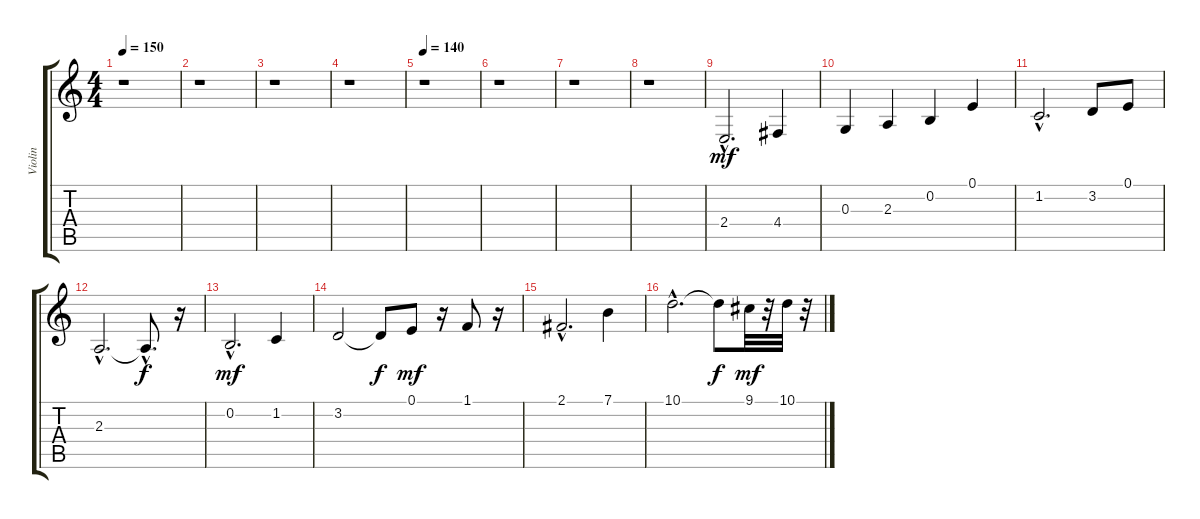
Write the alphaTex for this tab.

\track ("Violin" "Violin") {instrument violin}
\staff {score tabs}
\tuning (E4 B3 G3 D3 A2 E2) {hide}
\ts (4 4)
\tempo 150
\clef g2
\ks c
r.1{dy mf} |
r.1 |
r.1 |
r.1 |
\tempo 140
r.1 |
r.1 |
r.1 |
r.1 |
2.4{hac}.2{d} 4.4.4 |
0.3.4 2.3.4 0.2.4 0.1.4 |
1.2{hac}.2{d} 3.2.8 0.1.8 |
2.3{hac}.2{d} 2.3{hac t}.8{d dy f} r.16 |
0.2{hac}.2{d dy mf} 1.2.4 |
3.2.2 3.2{t}.8{dy f} 0.1.8{dy mf} r.16 1.1.8 r.16 |
2.1{hac}.2{d} 7.1.4 |
10.1{hac}.2{d} 10.1{t}.8{dy f} 9.1.32{dy mf} r.32 10.1.32 r.32
